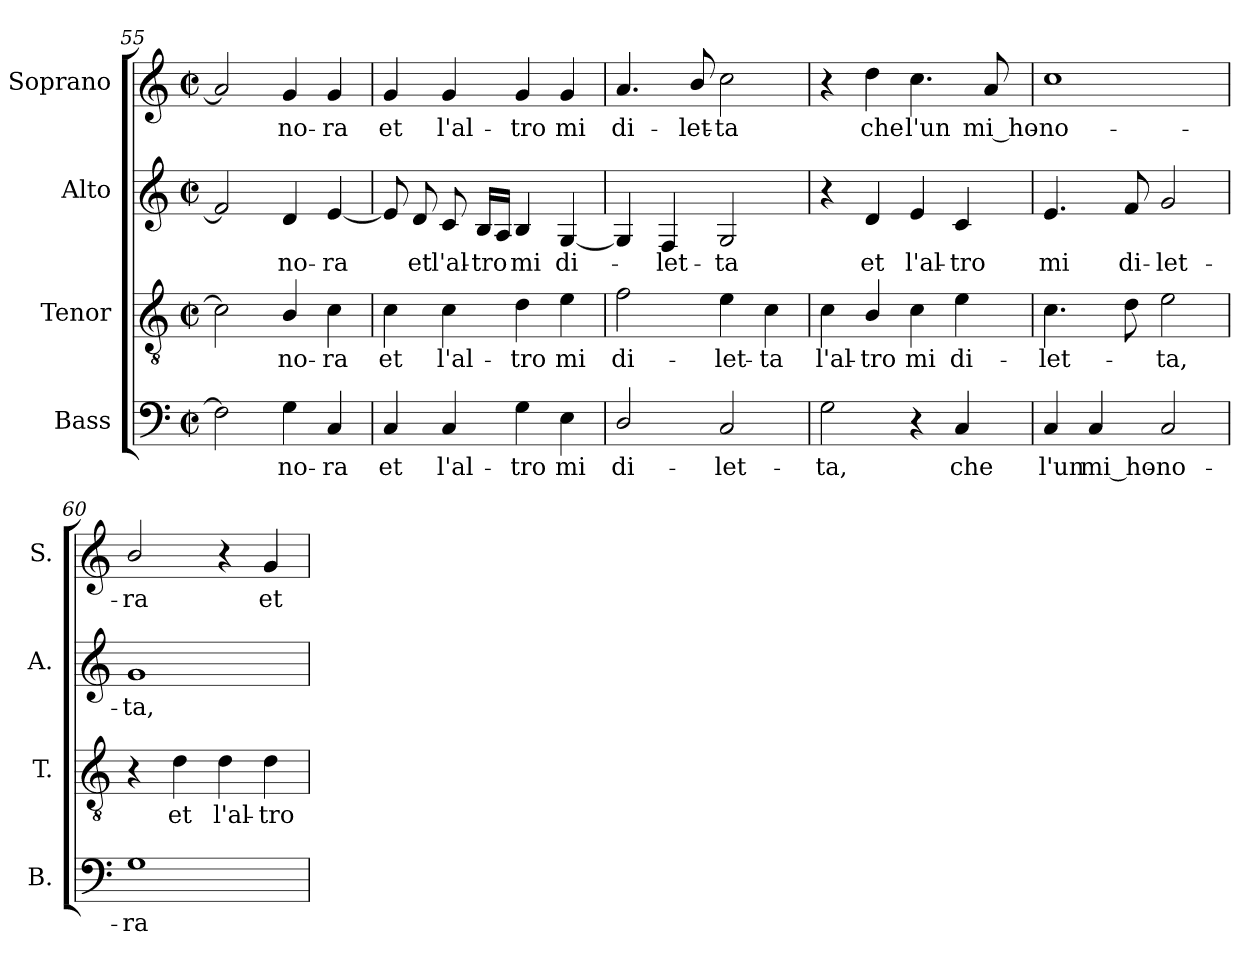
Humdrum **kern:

**kern	**text	**kern	**text	**kern	**text	**kern	**text
*part4	*part4	*part3	*part3	*part2	*part2	*part1	*part1
*staff4	*staff4	*staff3	*staff3	*staff2	*staff2	*staff1	*staff1
*I"Bass	*	*I"Tenor	*	*I"Alto	*	*I"Soprano	*
*I'B.	*	*I'T.	*	*I'A.	*	*I'S.	*
*clefF4	*	*clefGv2	*	*clefG2	*	*clefG2	*
*	*	*ITrd7c12	*	*	*	*	*
*k[]	*	*k[]	*	*k[]	*	*k[]	*
*C:	*	*C:	*	*C:	*	*C:	*
*M2/2	*	*M2/2	*	*M2/2	*	*M2/2	*
*met(c|)	*	*met(c|)	*	*met(c|)	*	*met(c|)	*
=55	=55	=55	=55	=55	=55	=55	=55
2Fi\]	.	2Ci\]	.	2fi/]	.	2ai/]	.
!	!LO:LY:b:color=#000000	!	!	!	!	!	!
!	!	!	!LO:LY:b:color=#000000	!	!	!	!
!	!	!	!	!	!LO:LY:b:color=#000000	!	!
!	!	!	!	!	!	!	!LO:LY:b:color=#000000
4Gi\	-no-	4BBi/	-no-	4di/	-no-	4gi/	-no-
!	!LO:LY:b:color=#000000	!	!	!	!	!	!
!	!	!	!LO:LY:b:color=#000000	!	!	!	!
!	!	!	!	!	!LO:LY:b:color=#000000	!	!
!	!	!	!	!	!	!	!LO:LY:b:color=#000000
4Ci/	-ra	4Ci\	-ra	[4ei/	-ra	4gi/	-ra
=56	=56	=56	=56	=56	=56	=56	=56
!	!LO:LY:b:color=#000000	!	!	!	!	!	!
!	!	!	!LO:LY:b:color=#000000	!	!	!	!
!	!	!	!	!	!	!	!LO:LY:b:color=#000000
4Ci/	et	4Ci\	et	8ei/]	.	4gi/	et
!	!	!	!	!	!LO:LY:b:color=#000000	!	!
.	.	.	.	8di/	et	.	.
!	!LO:LY:b:color=#000000	!	!	!	!	!	!
!	!	!	!LO:LY:b:color=#000000	!	!	!	!
!	!	!	!	!	!LO:LY:b:color=#000000	!	!
!	!	!	!	!	!	!	!LO:LY:b:color=#000000
4Ci/	l'al-	4Ci\	l'al-	8ci/	l'al-	4gi/	l'al-
!	!	!	!	!	!LO:LY:b:color=#000000	!	!
.	.	.	.	16Bi/LL	-tro	.	.
.	.	.	.	16Ai/JJ	.	.	.
!	!LO:LY:b:color=#000000	!	!	!	!	!	!
!	!	!	!LO:LY:b:color=#000000	!	!	!	!
!	!	!	!	!	!LO:LY:b:color=#000000	!	!
!	!	!	!	!	!	!	!LO:LY:b:color=#000000
4Gi\	-tro	4Di\	-tro	4Bi/	mi	4gi/	-tro
!	!LO:LY:b:color=#000000	!	!	!	!	!	!
!	!	!	!LO:LY:b:color=#000000	!	!	!	!
!	!	!	!	!	!LO:LY:b:color=#000000	!	!
!	!	!	!	!	!	!	!LO:LY:b:color=#000000
4Ei\	mi	4Ei\	mi	[4Gi/	di-	4gi/	mi
!!LO:LB:g=z
=57	=57	=57	=57	=57	=57	=57	=57
!	!LO:LY:b:color=#000000	!	!	!	!	!	!
!	!	!	!LO:LY:b:color=#000000	!	!	!	!
!	!	!	!	!	!	!	!LO:LY:b:color=#000000
2Di/	di-	2Fi\	di-	4Gi/]	.	4.ai/	di-
!	!	!	!	!	!LO:LY:b:color=#000000	!	!
.	.	.	.	4Fi/	-let-	.	.
!	!	!	!	!	!	!	!LO:LY:b:color=#000000
.	.	.	.	.	.	8bi/	-let-
!	!LO:LY:b:color=#000000	!	!	!	!	!	!
!	!	!	!LO:LY:b:color=#000000	!	!	!	!
!	!	!	!	!	!LO:LY:b:color=#000000	!	!
!	!	!	!	!	!	!	!LO:LY:b:color=#000000
2Ci/	-let-	4Ei\	-let-	2Gi/	-ta	2cci\	-ta
!	!	!	!LO:LY:b:color=#000000	!	!	!	!
.	.	4Ci\	-ta	.	.	.	.
=58	=58	=58	=58	=58	=58	=58	=58
!	!LO:LY:b:color=#000000	!	!	!	!	!	!
!	!	!	!LO:LY:b:color=#000000	!	!	!	!
2Gi\	-ta,	4Ci\	l'al-	4r	.	4r	.
!	!	!	!LO:LY:b:color=#000000	!	!	!	!
!	!	!	!	!	!LO:LY:b:color=#000000	!	!
!	!	!	!	!	!	!	!LO:LY:b:color=#000000
.	.	4BBi/	-tro	4di/	et	4ddi\	che
!	!	!	!LO:LY:b:color=#000000	!	!	!	!
!	!	!	!	!	!LO:LY:b:color=#000000	!	!
!	!	!	!	!	!	!	!LO:LY:b:color=#000000
4r	.	4Ci\	mi	4ei/	l'al-	4.cci\	l'un
!	!LO:LY:b:color=#000000	!	!	!	!	!	!
!	!	!	!LO:LY:b:color=#000000	!	!	!	!
!	!	!	!	!	!LO:LY:b:color=#000000	!	!
4Ci/	che	4Ei\	di-	4ci/	-tro	.	.
!	!	!	!	!	!	!	!LO:LY:b:color=#000000
.	.	.	.	.	.	8ai/	mi_ho-
=59	=59	=59	=59	=59	=59	=59	=59
!	!LO:LY:b:color=#000000	!	!	!	!	!	!
!	!	!	!LO:LY:b:color=#000000	!	!	!	!
!	!	!	!	!	!LO:LY:b:color=#000000	!	!
!	!	!	!	!	!	!	!LO:LY:b:color=#000000
4Ci/	l'un	4.Ci\	-let-	4.ei/	mi	1cci	-no-
!	!LO:LY:b:color=#000000	!	!	!	!	!	!
4Ci/	mi_ho-	.	.	.	.	.	.
!	!	!	!	!	!LO:LY:b:color=#000000	!	!
.	.	8Di\	.	8fi/	di-	.	.
!	!LO:LY:b:color=#000000	!	!	!	!	!	!
!	!	!	!LO:LY:b:color=#000000	!	!	!	!
!	!	!	!	!	!LO:LY:b:color=#000000	!	!
2Ci/	-no-	2Ei\	-ta,	2gi/	-let-	.	.
=60	=60	=60	=60	=60	=60	=60	=60
!	!LO:LY:b:color=#000000	!	!	!	!	!	!
!	!	!	!	!	!LO:LY:b:color=#000000	!	!
!	!	!	!	!	!	!	!LO:LY:b:color=#000000
1Gi	-ra	4r	.	1gi	-ta,	2bi/	-ra
!	!	!	!LO:LY:b:color=#000000	!	!	!	!
.	.	4Di\	et	.	.	.	.
!	!	!	!LO:LY:b:color=#000000	!	!	!	!
.	.	4Di\	l'al-	.	.	4r	.
!	!	!	!LO:LY:b:color=#000000	!	!	!	!
!	!	!	!	!	!	!	!LO:LY:b:color=#000000
.	.	4Di\	-tro	.	.	4gi/	et
=	=	=	=	=	=	=	=
*-	*-	*-	*-	*-	*-	*-	*-
